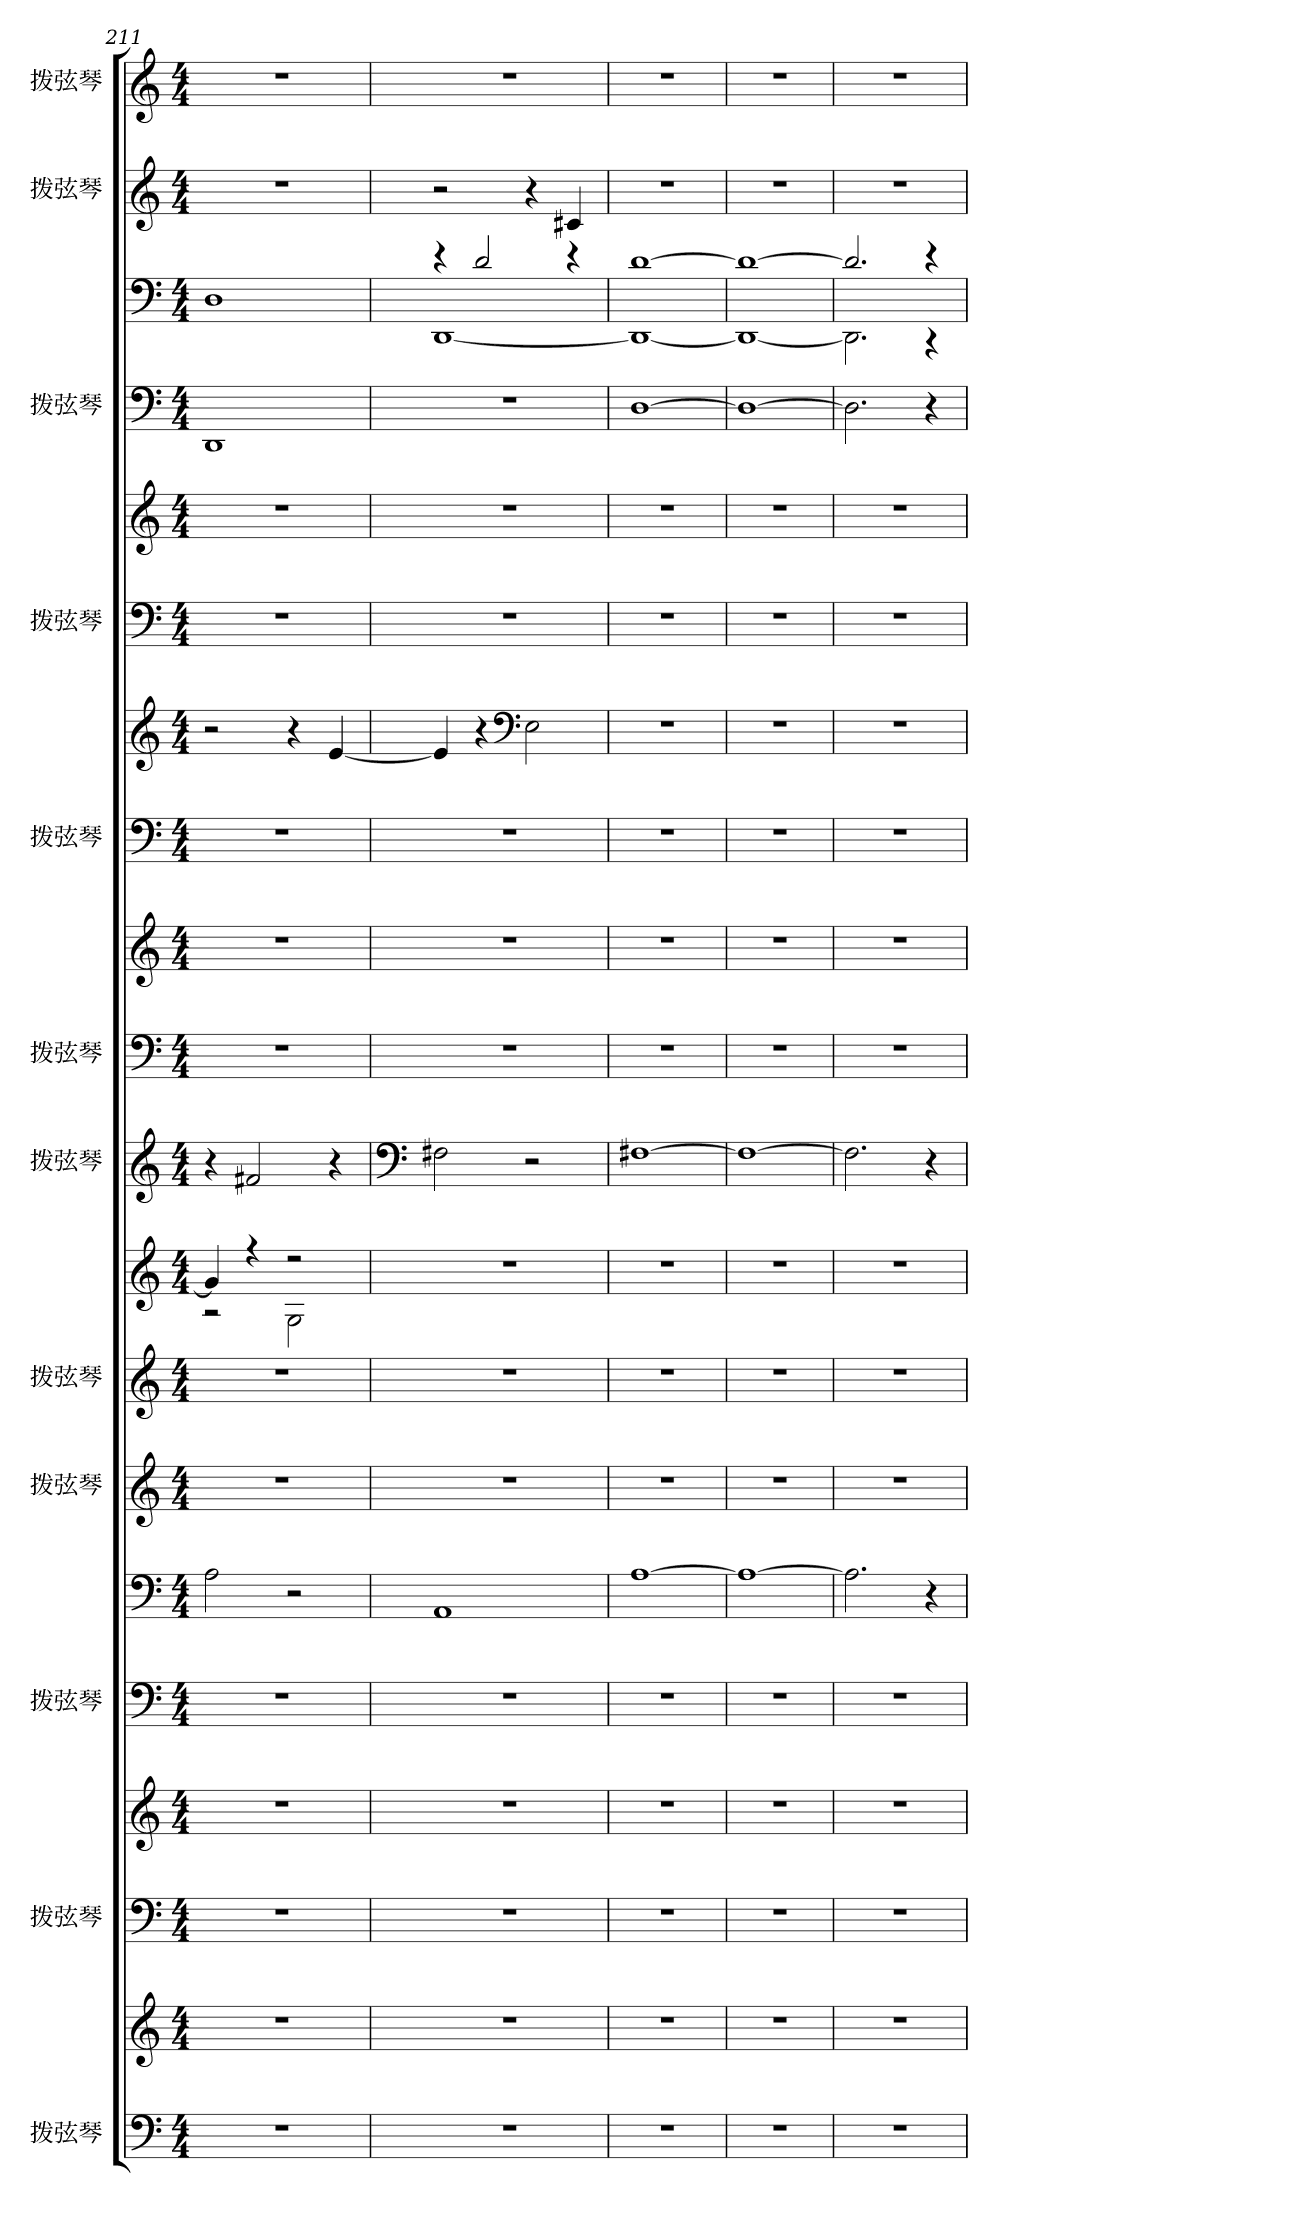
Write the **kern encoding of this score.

**kern	**kern	**kern	**kern	**kern	**kern	**kern	**kern	**kern	**kern	**kern	**kern	**kern	**kern	**kern	**kern	**kern	**kern	**kern	**kern
*part12	*part12	*part11	*part11	*part10	*part10	*part9	*part8	*part8	*part7	*part6	*part6	*part5	*part5	*part4	*part4	*part3	*part3	*part2	*part1
*staff20	*staff19	*staff18	*staff17	*staff16	*staff15	*staff14	*staff13	*staff12	*staff11	*staff10	*staff9	*staff8	*staff7	*staff6	*staff5	*staff4	*staff3	*staff2	*staff1
*I"拨弦琴	*	*I"拨弦琴	*	*I"拨弦琴	*	*I"拨弦琴	*I"拨弦琴	*	*I"拨弦琴	*I"拨弦琴	*	*I"拨弦琴	*	*I"拨弦琴	*	*I"拨弦琴	*	*I"拨弦琴	*I"拨弦琴
*clefF4	*clefG2	*clefF4	*clefG2	*clefF4	*clefF4	*clefG2	*clefG2	*clefG2	*clefG2	*clefF4	*clefG2	*clefF4	*clefG2	*clefF4	*clefG2	*clefF4	*clefF4	*clefG2	*clefG2
*k[]	*k[]	*k[]	*k[]	*k[]	*k[]	*k[]	*k[]	*k[]	*k[]	*k[]	*k[]	*k[]	*k[]	*k[]	*k[]	*k[]	*k[]	*k[]	*k[]
*M4/4	*M4/4	*M4/4	*M4/4	*M4/4	*M4/4	*M4/4	*M4/4	*M4/4	*M4/4	*M4/4	*M4/4	*M4/4	*M4/4	*M4/4	*M4/4	*M4/4	*M4/4	*M4/4	*M4/4
=211	=211	=211	=211	=211	=211	=211	=211	=211	=211	=211	=211	=211	=211	=211	=211	=211	=211	=211	=211
*	*	*	*	*	*	*	*	*^	*	*	*	*	*	*	*	*	*	*	*
1r	1r	1r	1r	1r	2A\	1r	1r	4g/]	2r	4r	1r	1r	1r	2r	1r	1r	1DD	1D	1r	1r
.	.	.	.	.	.	.	.	4r	.	2f#X/	.	.	.	.	.	.	.	.	.	.
.	.	.	.	.	2r	.	.	2r	2G\	.	.	.	.	4r	.	.	.	.	.	.
.	.	.	.	.	.	.	.	.	.	4r	.	.	.	[4e/	.	.	.	.	.	.
*	*	*	*	*	*	*	*	*v	*v	*	*	*	*	*	*	*	*	*	*	*
=212	=212	=212	=212	=212	=212	=212	=212	=212	=212	=212	=212	=212	=212	=212	=212	=212	=212	=212	=212
*	*	*	*	*	*	*	*	*	*clefF4	*	*	*	*	*	*	*	*	*	*
*	*	*	*	*	*	*	*	*	*	*	*	*	*	*	*	*	*^	*	*
1r	1r	1r	1r	1r	1AA	1r	1r	1r	2F#X\	1r	1r	1r	4e/]	1r	1r	1r	4r	[1DD	2r	1r
.	.	.	.	.	.	.	.	.	.	.	.	.	4r	.	.	.	2d/	.	.	.
*	*	*	*	*	*	*	*	*	*	*	*	*	*clefF4	*	*	*	*	*	*	*
.	.	.	.	.	.	.	.	.	2r	.	.	.	2E\	.	.	.	.	.	4r	.
.	.	.	.	.	.	.	.	.	.	.	.	.	.	.	.	.	4r	.	4c#X/	.
=213	=213	=213	=213	=213	=213	=213	=213	=213	=213	=213	=213	=213	=213	=213	=213	=213	=213	=213	=213	=213
1r	1r	1r	1r	1r	[1A	1r	1r	1r	[1F#X	1r	1r	1r	1r	1r	1r	[1D	[1d	1DD_	1r	1r
=214	=214	=214	=214	=214	=214	=214	=214	=214	=214	=214	=214	=214	=214	=214	=214	=214	=214	=214	=214	=214
1r	1r	1r	1r	1r	1A_	1r	1r	1r	1F#_	1r	1r	1r	1r	1r	1r	1D_	1d_	1DD_	1r	1r
=215	=215	=215	=215	=215	=215	=215	=215	=215	=215	=215	=215	=215	=215	=215	=215	=215	=215	=215	=215	=215
1r	1r	1r	1r	1r	2.A\]	1r	1r	1r	2.F#\]	1r	1r	1r	1r	1r	1r	2.D\]	2.d/]	2.DD\]	1r	1r
.	.	.	.	.	4r	.	.	.	4r	.	.	.	.	.	.	4r	4r	4r	.	.
*	*	*	*	*	*	*	*	*	*	*	*	*	*	*	*	*	*v	*v	*	*
=	=	=	=	=	=	=	=	=	=	=	=	=	=	=	=	=	=	=	=
*-	*-	*-	*-	*-	*-	*-	*-	*-	*-	*-	*-	*-	*-	*-	*-	*-	*-	*-	*-
